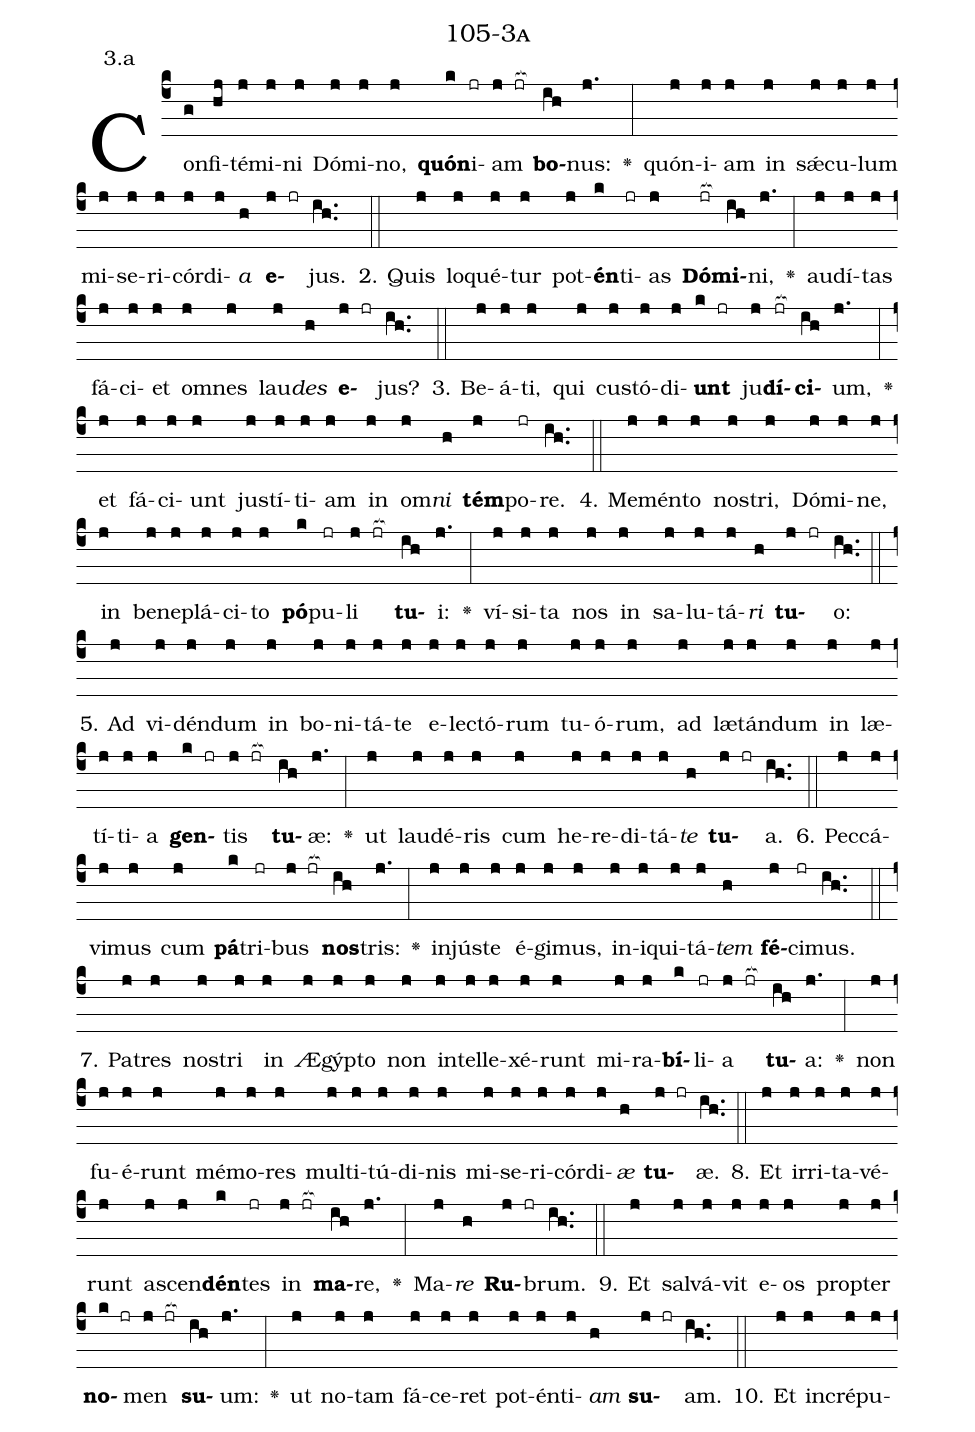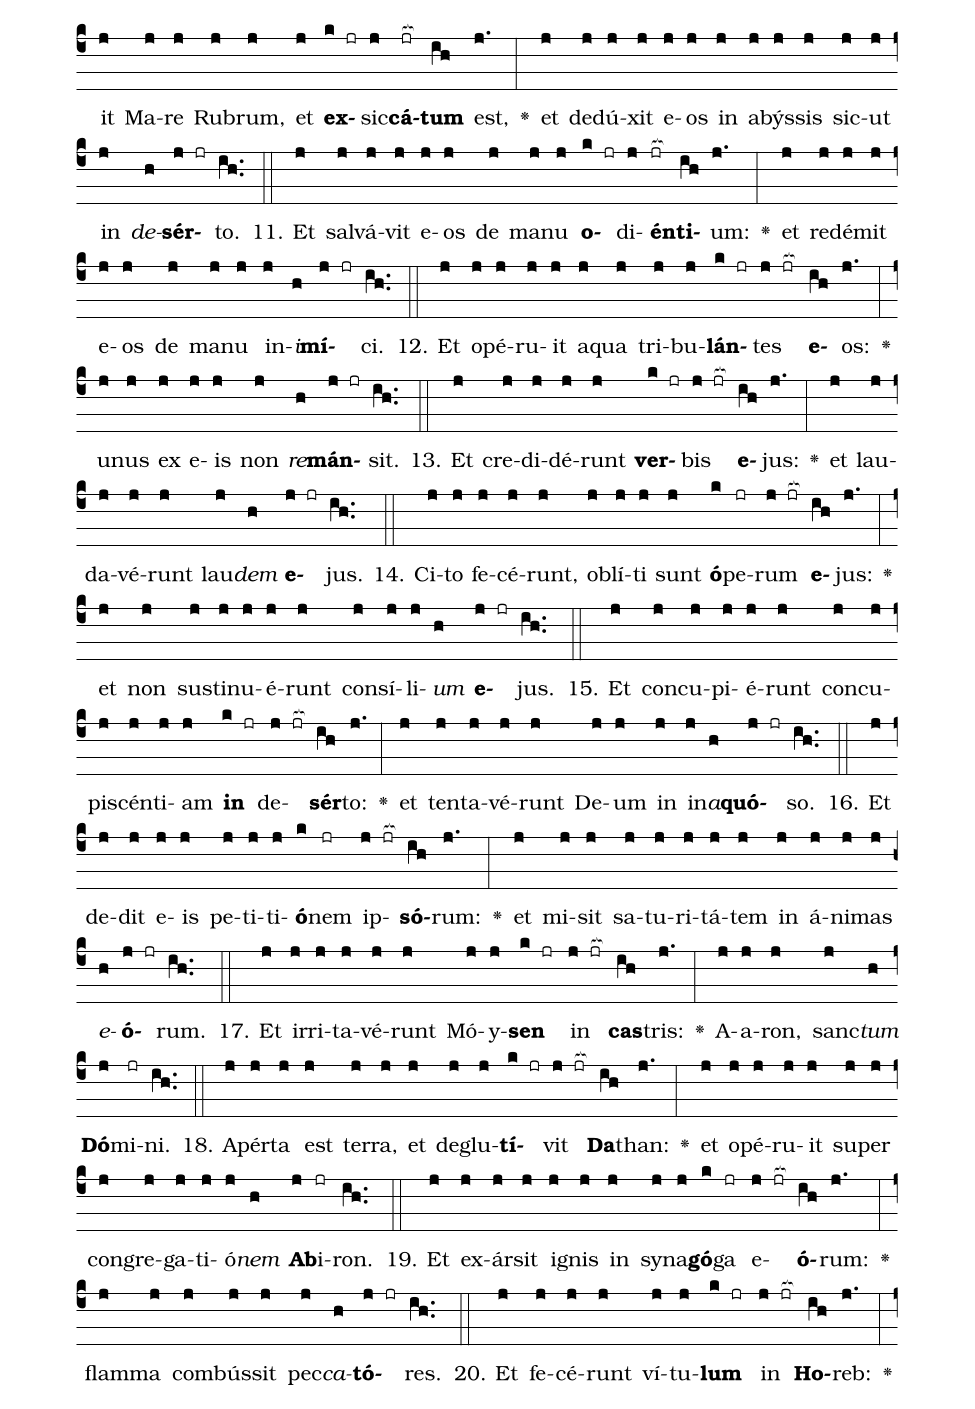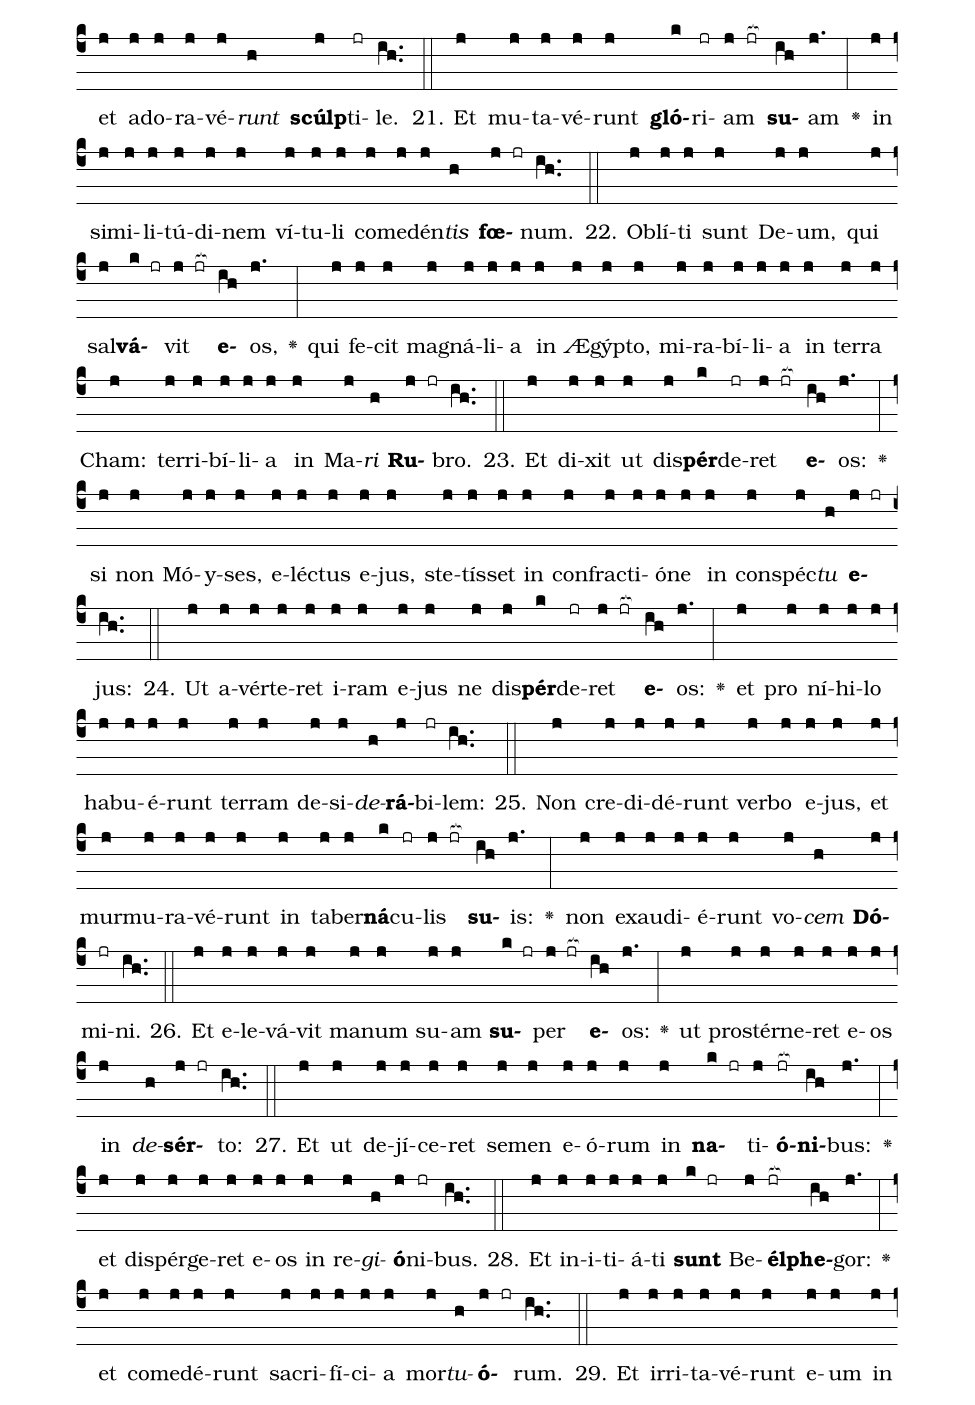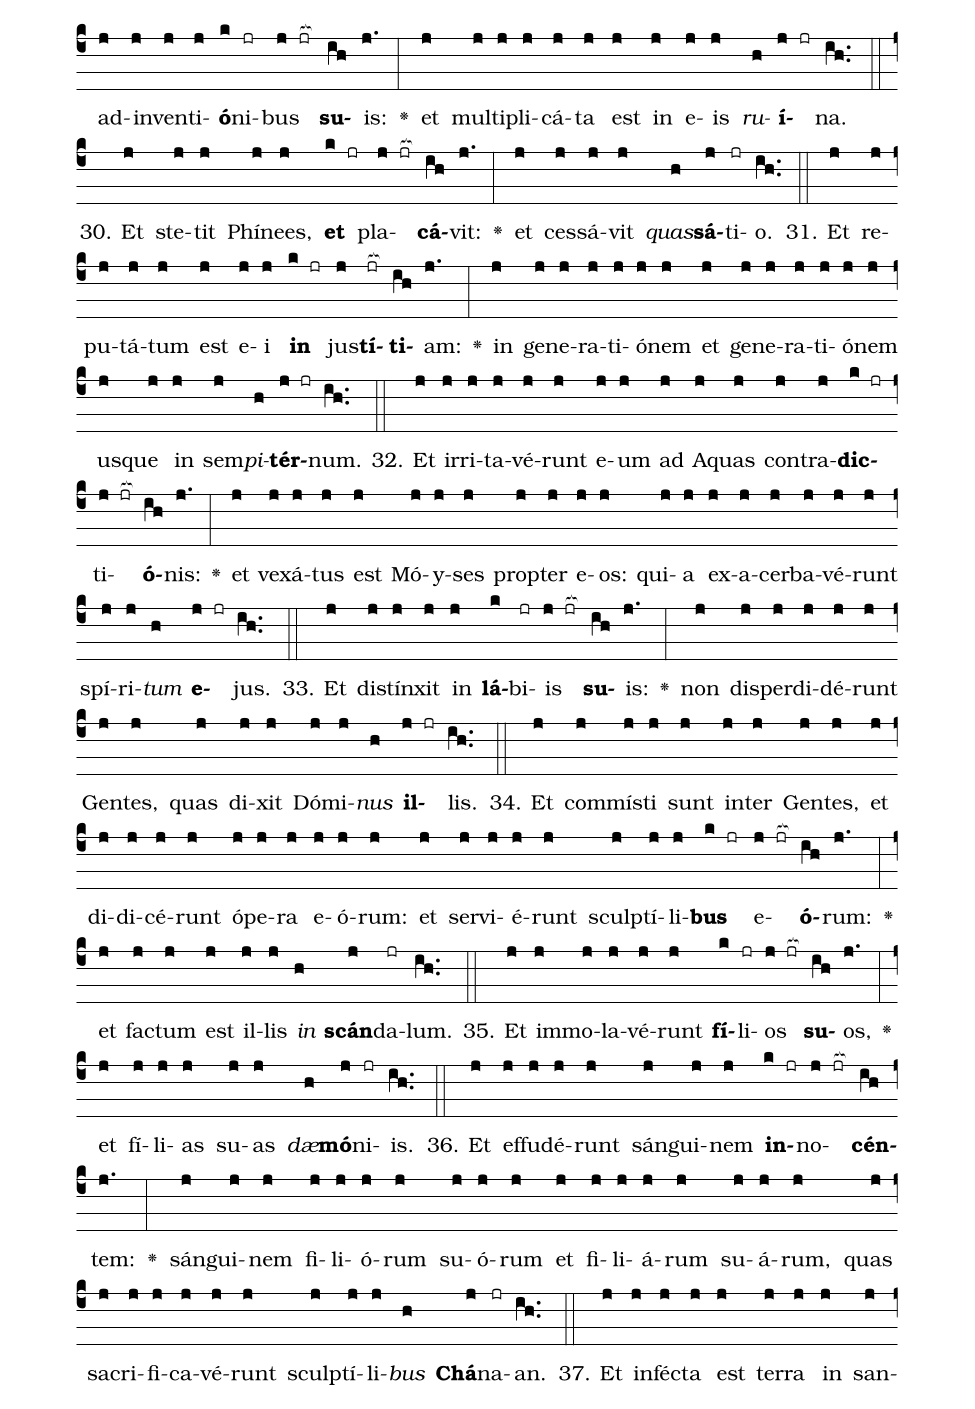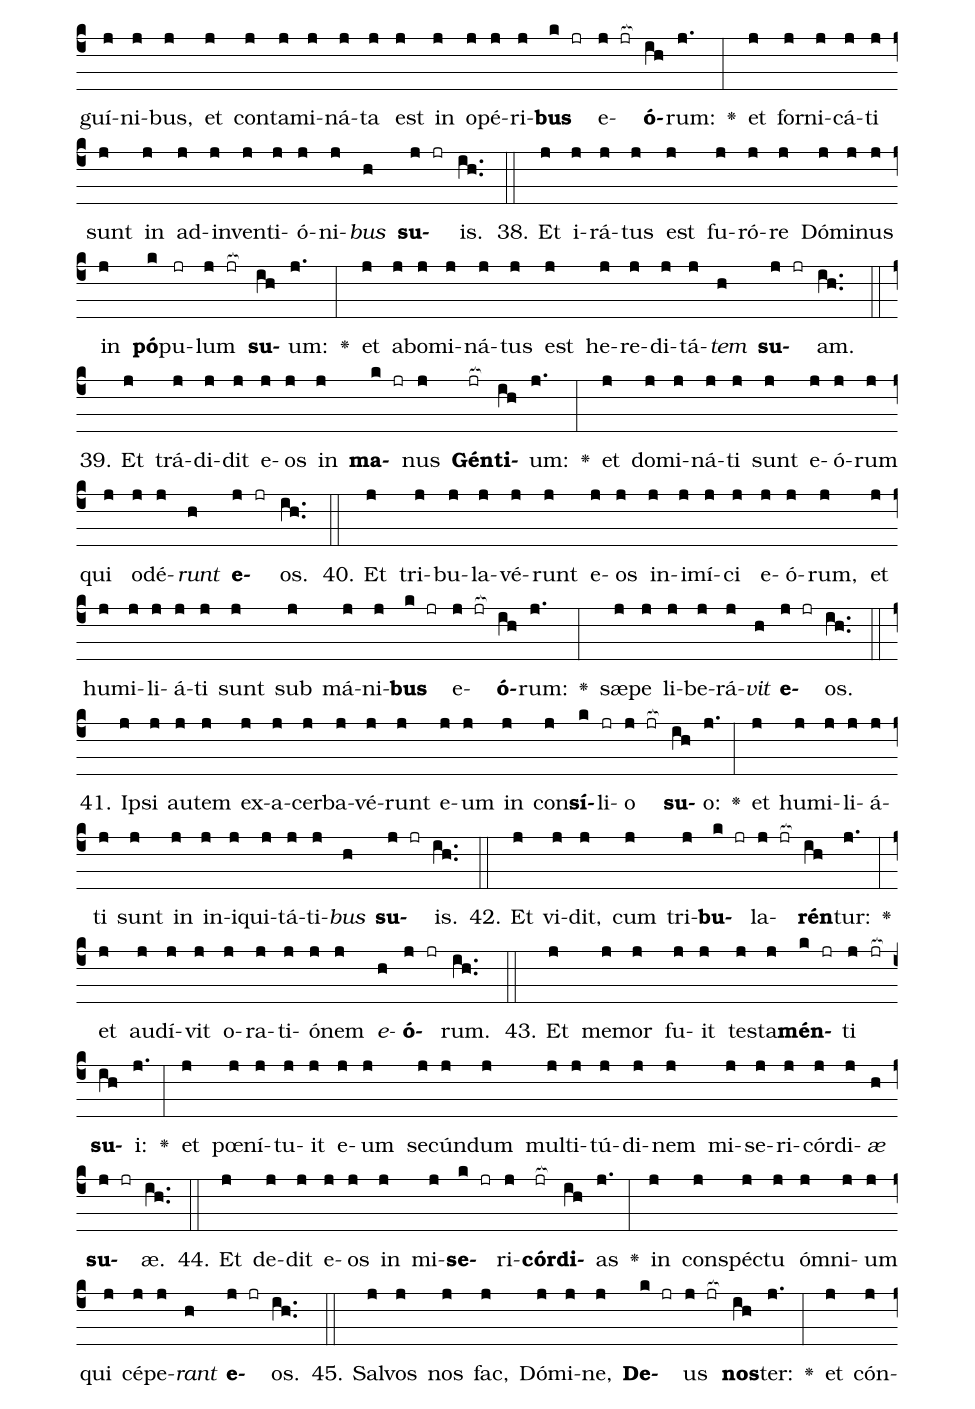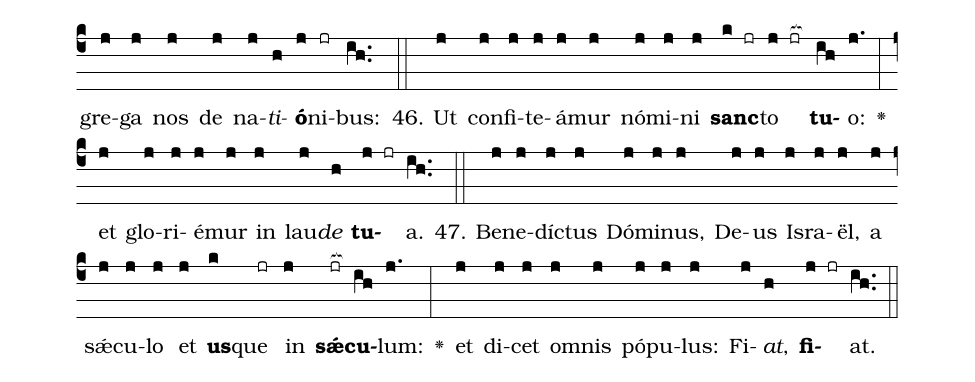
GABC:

name: 105-3a;
annotation: 3.a;
%%
(c4)Con(g)fi(hj)té(j)mi(j)ni(j) Dó(j)mi(j)no,(j) <b>quón</b>(k)i(jr)am(j jr[ocb:1{]) <b>bo</b>(ih[ocb:0}])nus:(j.) <v>\greheightstar</v>(:) quón(j)i(j)am(j) in(j) sǽ(j)cu(j)lum(j) mi(j)se(j)ri(j)cór(j)di(j)<i>a</i>(h) <b>e</b>(j jr)jus.(ih..) (::)
2. Quis(j) lo(j)qué(j)tur(j) pot(j)<b>én</b>(k)ti(jr)as(j) <b>Dó</b>(jr[ocb:1{])<b>mi</b>(ih[ocb:0}])ni,(j.) <v>\greheightstar</v>(:) au(j)dí(j)tas(j) fá(j)ci(j)et(j) om(j)nes(j) lau(j)<i>des</i>(h) <b>e</b>(j jr)jus?(ih..) (::)
3. Be(j)á(j)ti,(j) qui(j) cus(j)tó(j)di(j)<b>unt</b>(k jr) ju(j)<b>dí</b>(jr[ocb:1{])<b>ci</b>(ih[ocb:0}])um,(j.) <v>\greheightstar</v>(:) et(j) fá(j)ci(j)unt(j) jus(j)tí(j)ti(j)am(j) in(j) om(j)<i>ni</i>(h) <b>tém</b>(j)po(jr)re.(ih..) (::)
4. Me(j)mén(j)to(j) nos(j)tri,(j) Dó(j)mi(j)ne,(j) in(j) be(j)ne(j)plá(j)ci(j)to(j) <b>pó</b>(k)pu(jr)li(j jr[ocb:1{]) <b>tu</b>(ih[ocb:0}])i:(j.) <v>\greheightstar</v>(:) ví(j)si(j)ta(j) nos(j) in(j) sa(j)lu(j)tá(j)<i>ri</i>(h) <b>tu</b>(j jr)o:(ih..) (::)
5. Ad(j) vi(j)dén(j)dum(j) in(j) bo(j)ni(j)tá(j)te(j) e(j)lec(j)tó(j)rum(j) tu(j)ó(j)rum,(j) ad(j) læ(j)tán(j)dum(j) in(j) læ(j)tí(j)ti(j)a(j) <b>gen</b>(k jr)tis(j jr[ocb:1{]) <b>tu</b>(ih[ocb:0}])æ:(j.) <v>\greheightstar</v>(:) ut(j) lau(j)dé(j)ris(j) cum(j) he(j)re(j)di(j)tá(j)<i>te</i>(h) <b>tu</b>(j jr)a.(ih..) (::)
6. Pec(j)cá(j)vi(j)mus(j) cum(j) <b>pá</b>(k)tri(jr)bus(j jr[ocb:1{]) <b>nos</b>(ih[ocb:0}])tris:(j.) <v>\greheightstar</v>(:) in(j)jús(j)te(j) é(j)gi(j)mus,(j) in(j)i(j)qui(j)tá(j)<i>tem</i>(h) <b>fé</b>(j)ci(jr)mus.(ih..) (::)
7. Pa(j)tres(j) nos(j)tri(j) in(j) Æ(j)gýp(j)to(j) non(j) in(j)tel(j)le(j)xé(j)runt(j) mi(j)ra(j)<b>bí</b>(k)li(jr)a(j jr[ocb:1{]) <b>tu</b>(ih[ocb:0}])a:(j.) <v>\greheightstar</v>(:) non(j) fu(j)é(j)runt(j) mé(j)mo(j)res(j) mul(j)ti(j)tú(j)di(j)nis(j) mi(j)se(j)ri(j)cór(j)di(j)<i>æ</i>(h) <b>tu</b>(j jr)æ.(ih..) (::)
8. Et(j) ir(j)ri(j)ta(j)vé(j)runt(j) a(j)scen(j)<b>dén</b>(k)tes(jr) in(j jr[ocb:1{]) <b>ma</b>(ih[ocb:0}])re,(j.) <v>\greheightstar</v>(:) Ma(j)<i>re</i>(h) <b>Ru</b>(j jr)brum.(ih..) (::)
9. Et(j) sal(j)vá(j)vit(j) e(j)os(j) prop(j)ter(j) <b>no</b>(k jr)men(j jr[ocb:1{]) <b>su</b>(ih[ocb:0}])um:(j.) <v>\greheightstar</v>(:) ut(j) no(j)tam(j) fá(j)ce(j)ret(j) pot(j)én(j)ti(j)<i>am</i>(h) <b>su</b>(j jr)am.(ih..) (::)
10. Et(j) in(j)cré(j)pu(j)it(j) Ma(j)re(j) Ru(j)brum,(j) et(j) <b>ex</b>(k jr)sic(j)<b>cá</b>(jr[ocb:1{])<b>tum</b>(ih[ocb:0}]) est,(j.) <v>\greheightstar</v>(:) et(j) de(j)dú(j)xit(j) e(j)os(j) in(j) a(j)býs(j)sis(j) sic(j)ut(j) in(j) <i>de</i>(h)<b>sér</b>(j jr)to.(ih..) (::)
11. Et(j) sal(j)vá(j)vit(j) e(j)os(j) de(j) ma(j)nu(j) <b>o</b>(k jr)di(j)<b>én</b>(jr[ocb:1{])<b>ti</b>(ih[ocb:0}])um:(j.) <v>\greheightstar</v>(:) et(j) red(j)é(j)mit(j) e(j)os(j) de(j) ma(j)nu(j) in(j)<i>i</i>(h)<b>mí</b>(j jr)ci.(ih..) (::)
12. Et(j) o(j)pé(j)ru(j)it(j) a(j)qua(j) tri(j)bu(j)<b>lán</b>(k jr)tes(j jr[ocb:1{]) <b>e</b>(ih[ocb:0}])os:(j.) <v>\greheightstar</v>(:) u(j)nus(j) ex(j) e(j)is(j) non(j) <i>re</i>(h)<b>mán</b>(j jr)sit.(ih..) (::)
13. Et(j) cre(j)di(j)dé(j)runt(j) <b>ver</b>(k jr)bis(j jr[ocb:1{]) <b>e</b>(ih[ocb:0}])jus:(j.) <v>\greheightstar</v>(:) et(j) lau(j)da(j)vé(j)runt(j) lau(j)<i>dem</i>(h) <b>e</b>(j jr)jus.(ih..) (::)
14. Ci(j)to(j) fe(j)cé(j)runt,(j) ob(j)lí(j)ti(j) sunt(j) <b>ó</b>(k)pe(jr)rum(j jr[ocb:1{]) <b>e</b>(ih[ocb:0}])jus:(j.) <v>\greheightstar</v>(:) et(j) non(j) sus(j)ti(j)nu(j)é(j)runt(j) con(j)sí(j)li(j)<i>um</i>(h) <b>e</b>(j jr)jus.(ih..) (::)
15. Et(j) con(j)cu(j)pi(j)é(j)runt(j) con(j)cu(j)pi(j)scén(j)ti(j)am(j) <b>in</b>(k jr) de(j jr[ocb:1{])<b>sér</b>(ih[ocb:0}])to:(j.) <v>\greheightstar</v>(:) et(j) ten(j)ta(j)vé(j)runt(j) De(j)um(j) in(j) in(j)<i>a</i>(h)<b>quó</b>(j jr)so.(ih..) (::)
16. Et(j) de(j)dit(j) e(j)is(j) pe(j)ti(j)ti(j)<b>ó</b>(k)nem(jr) ip(j jr[ocb:1{])<b>só</b>(ih[ocb:0}])rum:(j.) <v>\greheightstar</v>(:) et(j) mi(j)sit(j) sa(j)tu(j)ri(j)tá(j)tem(j) in(j) á(j)ni(j)mas(j) <i>e</i>(h)<b>ó</b>(j jr)rum.(ih..) (::)
17. Et(j) ir(j)ri(j)ta(j)vé(j)runt(j) Mó(j)y(j)<b>sen</b>(k jr) in(j jr[ocb:1{]) <b>cas</b>(ih[ocb:0}])tris:(j.) <v>\greheightstar</v>(:) A(j)a(j)ron,(j) sanc(j)<i>tum</i>(h) <b>Dó</b>(j)mi(jr)ni.(ih..) (::)
18. A(j)pér(j)ta(j) est(j) ter(j)ra,(j) et(j) de(j)glu(j)<b>tí</b>(k jr)vit(j jr[ocb:1{]) <b>Da</b>(ih[ocb:0}])than:(j.) <v>\greheightstar</v>(:) et(j) o(j)pé(j)ru(j)it(j) su(j)per(j) con(j)gre(j)ga(j)ti(j)ó(j)<i>nem</i>(h) <b>Ab</b>(j)i(jr)ron.(ih..) (::)
19. Et(j) ex(j)ár(j)sit(j) i(j)gnis(j) in(j) sy(j)na(j)<b>gó</b>(k)ga(jr) e(j jr[ocb:1{])<b>ó</b>(ih[ocb:0}])rum:(j.) <v>\greheightstar</v>(:) flam(j)ma(j) com(j)bús(j)sit(j) pec(j)<i>ca</i>(h)<b>tó</b>(j jr)res.(ih..) (::)
20. Et(j) fe(j)cé(j)runt(j) ví(j)tu(j)<b>lum</b>(k jr) in(j jr[ocb:1{]) <b>Ho</b>(ih[ocb:0}])reb:(j.) <v>\greheightstar</v>(:) et(j) ad(j)o(j)ra(j)vé(j)<i>runt</i>(h) <b>scúlp</b>(j)ti(jr)le.(ih..) (::)
21. Et(j) mu(j)ta(j)vé(j)runt(j) <b>gló</b>(k)ri(jr)am(j jr[ocb:1{]) <b>su</b>(ih[ocb:0}])am(j.) <v>\greheightstar</v>(:) in(j) si(j)mi(j)li(j)tú(j)di(j)nem(j) ví(j)tu(j)li(j) com(j)e(j)dén(j)<i>tis</i>(h) <b>fœ</b>(j jr)num.(ih..) (::)
22. Ob(j)lí(j)ti(j) sunt(j) De(j)um,(j) qui(j) sal(j)<b>vá</b>(k jr)vit(j jr[ocb:1{]) <b>e</b>(ih[ocb:0}])os,(j.) <v>\greheightstar</v>(:) qui(j) fe(j)cit(j) ma(j)gná(j)li(j)a(j) in(j) Æ(j)gýp(j)to,(j) mi(j)ra(j)bí(j)li(j)a(j) in(j) ter(j)ra(j) Cham:(j) ter(j)ri(j)bí(j)li(j)a(j) in(j) Ma(j)<i>ri</i>(h) <b>Ru</b>(j jr)bro.(ih..) (::)
23. Et(j) di(j)xit(j) ut(j) dis(j)<b>pér</b>(k)de(jr)ret(j jr[ocb:1{]) <b>e</b>(ih[ocb:0}])os:(j.) <v>\greheightstar</v>(:) si(j) non(j) Mó(j)y(j)ses,(j) e(j)léc(j)tus(j) e(j)jus,(j) ste(j)tís(j)set(j) in(j) con(j)frac(j)ti(j)ó(j)ne(j) in(j) con(j)spéc(j)<i>tu</i>(h) <b>e</b>(j jr)jus:(ih..) (::)
24. Ut(j) a(j)vér(j)te(j)ret(j) i(j)ram(j) e(j)jus(j) ne(j) dis(j)<b>pér</b>(k)de(jr)ret(j jr[ocb:1{]) <b>e</b>(ih[ocb:0}])os:(j.) <v>\greheightstar</v>(:) et(j) pro(j) ní(j)hi(j)lo(j) ha(j)bu(j)é(j)runt(j) ter(j)ram(j) de(j)si(j)<i>de</i>(h)<b>rá</b>(j)bi(jr)lem:(ih..) (::)
25. Non(j) cre(j)di(j)dé(j)runt(j) ver(j)bo(j) e(j)jus,(j) et(j) mur(j)mu(j)ra(j)vé(j)runt(j) in(j) ta(j)ber(j)<b>ná</b>(k)cu(jr)lis(j jr[ocb:1{]) <b>su</b>(ih[ocb:0}])is:(j.) <v>\greheightstar</v>(:) non(j) ex(j)au(j)di(j)é(j)runt(j) vo(j)<i>cem</i>(h) <b>Dó</b>(j)mi(jr)ni.(ih..) (::)
26. Et(j) e(j)le(j)vá(j)vit(j) ma(j)num(j) su(j)am(j) <b>su</b>(k jr)per(j jr[ocb:1{]) <b>e</b>(ih[ocb:0}])os:(j.) <v>\greheightstar</v>(:) ut(j) pro(j)stér(j)ne(j)ret(j) e(j)os(j) in(j) <i>de</i>(h)<b>sér</b>(j jr)to:(ih..) (::)
27. Et(j) ut(j) de(j)jí(j)ce(j)ret(j) se(j)men(j) e(j)ó(j)rum(j) in(j) <b>na</b>(k jr)ti(j)<b>ó</b>(jr[ocb:1{])<b>ni</b>(ih[ocb:0}])bus:(j.) <v>\greheightstar</v>(:) et(j) di(j)spér(j)ge(j)ret(j) e(j)os(j) in(j) re(j)<i>gi</i>(h)<b>ó</b>(j)ni(jr)bus.(ih..) (::)
28. Et(j) in(j)i(j)ti(j)á(j)ti(j) <b>sunt</b>(k jr) Be(j)<b>él</b>(jr[ocb:1{])<b>phe</b>(ih[ocb:0}])gor:(j.) <v>\greheightstar</v>(:) et(j) com(j)e(j)dé(j)runt(j) sa(j)cri(j)fí(j)ci(j)a(j) mor(j)<i>tu</i>(h)<b>ó</b>(j jr)rum.(ih..) (::)
29. Et(j) ir(j)ri(j)ta(j)vé(j)runt(j) e(j)um(j) in(j) ad(j)in(j)ven(j)ti(j)<b>ó</b>(k)ni(jr)bus(j jr[ocb:1{]) <b>su</b>(ih[ocb:0}])is:(j.) <v>\greheightstar</v>(:) et(j) mul(j)ti(j)pli(j)cá(j)ta(j) est(j) in(j) e(j)is(j) <i>ru</i>(h)<b>í</b>(j jr)na.(ih..) (::)
30. Et(j) ste(j)tit(j) Phí(j)nees,(j) <b>et</b>(k jr) pla(j jr[ocb:1{])<b>cá</b>(ih[ocb:0}])vit:(j.) <v>\greheightstar</v>(:) et(j) ces(j)sá(j)vit(j) <i>quas</i>(h)<b>sá</b>(j)ti(jr)o.(ih..) (::)
31. Et(j) re(j)pu(j)tá(j)tum(j) est(j) e(j)i(j) <b>in</b>(k jr) jus(j)<b>tí</b>(jr[ocb:1{])<b>ti</b>(ih[ocb:0}])am:(j.) <v>\greheightstar</v>(:) in(j) ge(j)ne(j)ra(j)ti(j)ó(j)nem(j) et(j) ge(j)ne(j)ra(j)ti(j)ó(j)nem(j) us(j)que(j) in(j) sem(j)<i>pi</i>(h)<b>tér</b>(j jr)num.(ih..) (::)
32. Et(j) ir(j)ri(j)ta(j)vé(j)runt(j) e(j)um(j) ad(j) A(j)quas(j) con(j)tra(j)<b>dic</b>(k jr)ti(j jr[ocb:1{])<b>ó</b>(ih[ocb:0}])nis:(j.) <v>\greheightstar</v>(:) et(j) ve(j)xá(j)tus(j) est(j) Mó(j)y(j)ses(j) prop(j)ter(j) e(j)os:(j) qui(j)a(j) ex(j)a(j)cer(j)ba(j)vé(j)runt(j) spí(j)ri(j)<i>tum</i>(h) <b>e</b>(j jr)jus.(ih..) (::)
33. Et(j) di(j)stín(j)xit(j) in(j) <b>lá</b>(k)bi(jr)is(j jr[ocb:1{]) <b>su</b>(ih[ocb:0}])is:(j.) <v>\greheightstar</v>(:) non(j) dis(j)per(j)di(j)dé(j)runt(j) Gen(j)tes,(j) quas(j) di(j)xit(j) Dó(j)mi(j)<i>nus</i>(h) <b>il</b>(j jr)lis.(ih..) (::)
34. Et(j) com(j)mís(j)ti(j) sunt(j) in(j)ter(j) Gen(j)tes,(j) et(j) di(j)di(j)cé(j)runt(j) ó(j)pe(j)ra(j) e(j)ó(j)rum:(j) et(j) ser(j)vi(j)é(j)runt(j) sculp(j)tí(j)li(j)<b>bus</b>(k jr) e(j jr[ocb:1{])<b>ó</b>(ih[ocb:0}])rum:(j.) <v>\greheightstar</v>(:) et(j) fac(j)tum(j) est(j) il(j)lis(j) <i>in</i>(h) <b>scán</b>(j)da(jr)lum.(ih..) (::)
35. Et(j) im(j)mo(j)la(j)vé(j)runt(j) <b>fí</b>(k)li(jr)os(j jr[ocb:1{]) <b>su</b>(ih[ocb:0}])os,(j.) <v>\greheightstar</v>(:) et(j) fí(j)li(j)as(j) su(j)as(j) <i>dæ</i>(h)<b>mó</b>(j)ni(jr)is.(ih..) (::)
36. Et(j) ef(j)fu(j)dé(j)runt(j) sán(j)gui(j)nem(j) <b>in</b>(k jr)no(j jr[ocb:1{])<b>cén</b>(ih[ocb:0}])tem:(j.) <v>\greheightstar</v>(:) sán(j)gui(j)nem(j) fi(j)li(j)ó(j)rum(j) su(j)ó(j)rum(j) et(j) fi(j)li(j)á(j)rum(j) su(j)á(j)rum,(j) quas(j) sa(j)cri(j)fi(j)ca(j)vé(j)runt(j) sculp(j)tí(j)li(j)<i>bus</i>(h) <b>Chá</b>(j)na(jr)an.(ih..) (::)
37. Et(j) in(j)féc(j)ta(j) est(j) ter(j)ra(j) in(j) san(j)guí(j)ni(j)bus,(j) et(j) con(j)ta(j)mi(j)ná(j)ta(j) est(j) in(j) o(j)pé(j)ri(j)<b>bus</b>(k jr) e(j jr[ocb:1{])<b>ó</b>(ih[ocb:0}])rum:(j.) <v>\greheightstar</v>(:) et(j) for(j)ni(j)cá(j)ti(j) sunt(j) in(j) ad(j)in(j)ven(j)ti(j)ó(j)ni(j)<i>bus</i>(h) <b>su</b>(j jr)is.(ih..) (::)
38. Et(j) i(j)rá(j)tus(j) est(j) fu(j)ró(j)re(j) Dó(j)mi(j)nus(j) in(j) <b>pó</b>(k)pu(jr)lum(j jr[ocb:1{]) <b>su</b>(ih[ocb:0}])um:(j.) <v>\greheightstar</v>(:) et(j) ab(j)o(j)mi(j)ná(j)tus(j) est(j) he(j)re(j)di(j)tá(j)<i>tem</i>(h) <b>su</b>(j jr)am.(ih..) (::)
39. Et(j) trá(j)di(j)dit(j) e(j)os(j) in(j) <b>ma</b>(k jr)nus(j) <b>Gén</b>(jr[ocb:1{])<b>ti</b>(ih[ocb:0}])um:(j.) <v>\greheightstar</v>(:) et(j) do(j)mi(j)ná(j)ti(j) sunt(j) e(j)ó(j)rum(j) qui(j) o(j)dé(j)<i>runt</i>(h) <b>e</b>(j jr)os.(ih..) (::)
40. Et(j) tri(j)bu(j)la(j)vé(j)runt(j) e(j)os(j) in(j)i(j)mí(j)ci(j) e(j)ó(j)rum,(j) et(j) hu(j)mi(j)li(j)á(j)ti(j) sunt(j) sub(j) má(j)ni(j)<b>bus</b>(k jr) e(j jr[ocb:1{])<b>ó</b>(ih[ocb:0}])rum:(j.) <v>\greheightstar</v>(:) sæ(j)pe(j) li(j)be(j)rá(j)<i>vit</i>(h) <b>e</b>(j jr)os.(ih..) (::)
41. Ip(j)si(j) au(j)tem(j) ex(j)a(j)cer(j)ba(j)vé(j)runt(j) e(j)um(j) in(j) con(j)<b>sí</b>(k)li(jr)o(j jr[ocb:1{]) <b>su</b>(ih[ocb:0}])o:(j.) <v>\greheightstar</v>(:) et(j) hu(j)mi(j)li(j)á(j)ti(j) sunt(j) in(j) in(j)i(j)qui(j)tá(j)ti(j)<i>bus</i>(h) <b>su</b>(j jr)is.(ih..) (::)
42. Et(j) vi(j)dit,(j) cum(j) tri(j)<b>bu</b>(k jr)la(j jr[ocb:1{])<b>rén</b>(ih[ocb:0}])tur:(j.) <v>\greheightstar</v>(:) et(j) au(j)dí(j)vit(j) o(j)ra(j)ti(j)ó(j)nem(j) <i>e</i>(h)<b>ó</b>(j jr)rum.(ih..) (::)
43. Et(j) me(j)mor(j) fu(j)it(j) tes(j)ta(j)<b>mén</b>(k jr)ti(j jr[ocb:1{]) <b>su</b>(ih[ocb:0}])i:(j.) <v>\greheightstar</v>(:) et(j) pœ(j)ní(j)tu(j)it(j) e(j)um(j) se(j)cún(j)dum(j) mul(j)ti(j)tú(j)di(j)nem(j) mi(j)se(j)ri(j)cór(j)di(j)<i>æ</i>(h) <b>su</b>(j jr)æ.(ih..) (::)
44. Et(j) de(j)dit(j) e(j)os(j) in(j) mi(j)<b>se</b>(k jr)ri(j)<b>cór</b>(jr[ocb:1{])<b>di</b>(ih[ocb:0}])as(j.) <v>\greheightstar</v>(:) in(j) con(j)spéc(j)tu(j) óm(j)ni(j)um(j) qui(j) cé(j)pe(j)<i>rant</i>(h) <b>e</b>(j jr)os.(ih..) (::)
45. Sal(j)vos(j) nos(j) fac,(j) Dó(j)mi(j)ne,(j) <b>De</b>(k jr)us(j jr[ocb:1{]) <b>nos</b>(ih[ocb:0}])ter:(j.) <v>\greheightstar</v>(:) et(j) cón(j)gre(j)ga(j) nos(j) de(j) na(j)<i>ti</i>(h)<b>ó</b>(j)ni(jr)bus:(ih..) (::)
46. Ut(j) con(j)fi(j)te(j)á(j)mur(j) nó(j)mi(j)ni(j) <b>sanc</b>(k jr)to(j jr[ocb:1{]) <b>tu</b>(ih[ocb:0}])o:(j.) <v>\greheightstar</v>(:) et(j) glo(j)ri(j)é(j)mur(j) in(j) lau(j)<i>de</i>(h) <b>tu</b>(j jr)a.(ih..) (::)
47. Be(j)ne(j)díc(j)tus(j) Dó(j)mi(j)nus,(j) De(j)us(j) Is(j)ra(j)ël,(j) a(j) sǽ(j)cu(j)lo(j) et(j) <b>us</b>(k)que(jr) in(j) <b>sǽ</b>(jr[ocb:1{])<b>cu</b>(ih[ocb:0}])lum:(j.) <v>\greheightstar</v>(:) et(j) di(j)cet(j) om(j)nis(j) pó(j)pu(j)lus:(j) Fi(j)<i>at</i>,(h) <b>fi</b>(j jr)at.(ih..) (::)
